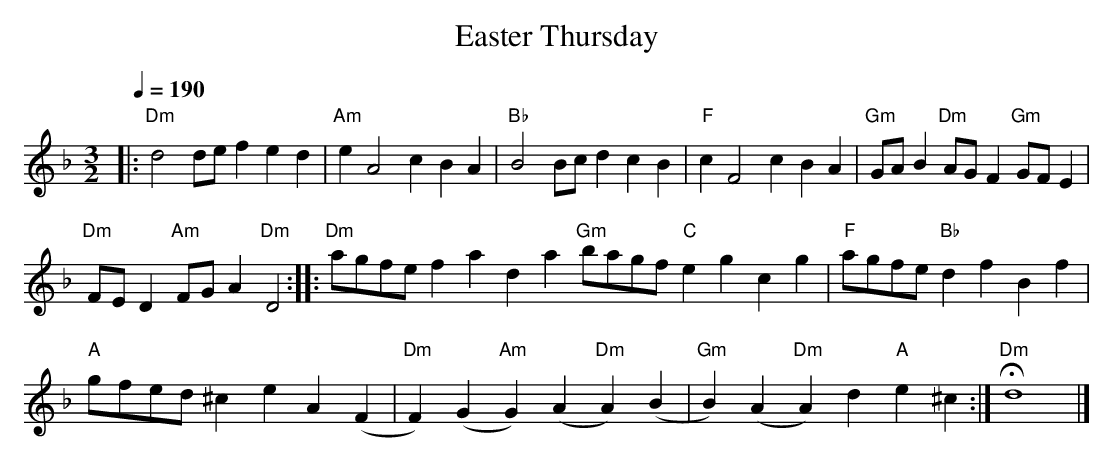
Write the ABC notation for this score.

X:1     %Music
T:Easter Thursday     %Tune name
Q:1/4=190     %Tempo
M:3/2     %Meter
L:1/8     %
K:Dm
|:"Dm"d4 de f2 e2 d2 |"Am"e2 A4 c2 B2 A2 |"Bb"B4 Bc d2 c2 B2 |"F"c2 F4 c2 B2 A2 |"Gm"GA B2 "Dm"AG F2 "Gm"GF E2 |
"Dm"FE D2 "Am"FG A2 "Dm"D4 ::"Dm"agfe f2 a2 d2 a2 "Gm"bagf "C"e2 g2 c2 g2 |"F"agfe "Bb"d2 f2 B2 f2 |
"A"gfed ^c2 e2 A2 (F2|"Dm"F2) (G2"Am"G2) (A2"Dm"A2) (B2|"Gm"B2) (A2"Dm"A2) d2 "A"e2 ^c2 :|"Dm"Hd8 |]
